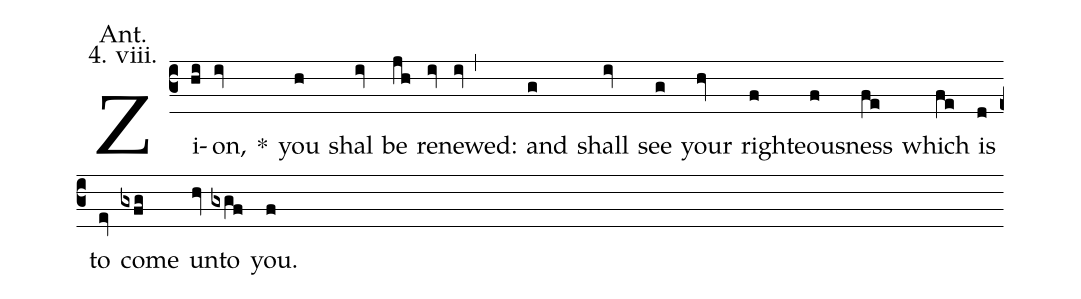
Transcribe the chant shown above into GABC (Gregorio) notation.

annotation: Ant.;
annotation: 4. viii.;
%%
(c3) Zi(hi)on,(iv) <sp>*</sp>() you(h) shal(iv) be(jh) re(iv)newed:(iv,) and(g) shall(iv) see(g) your(hv) right(f)eous(f)ness(fe) which(fe) is(d) to(ev) come(gxfg) un(hv)to(gxgf) you.(f)
